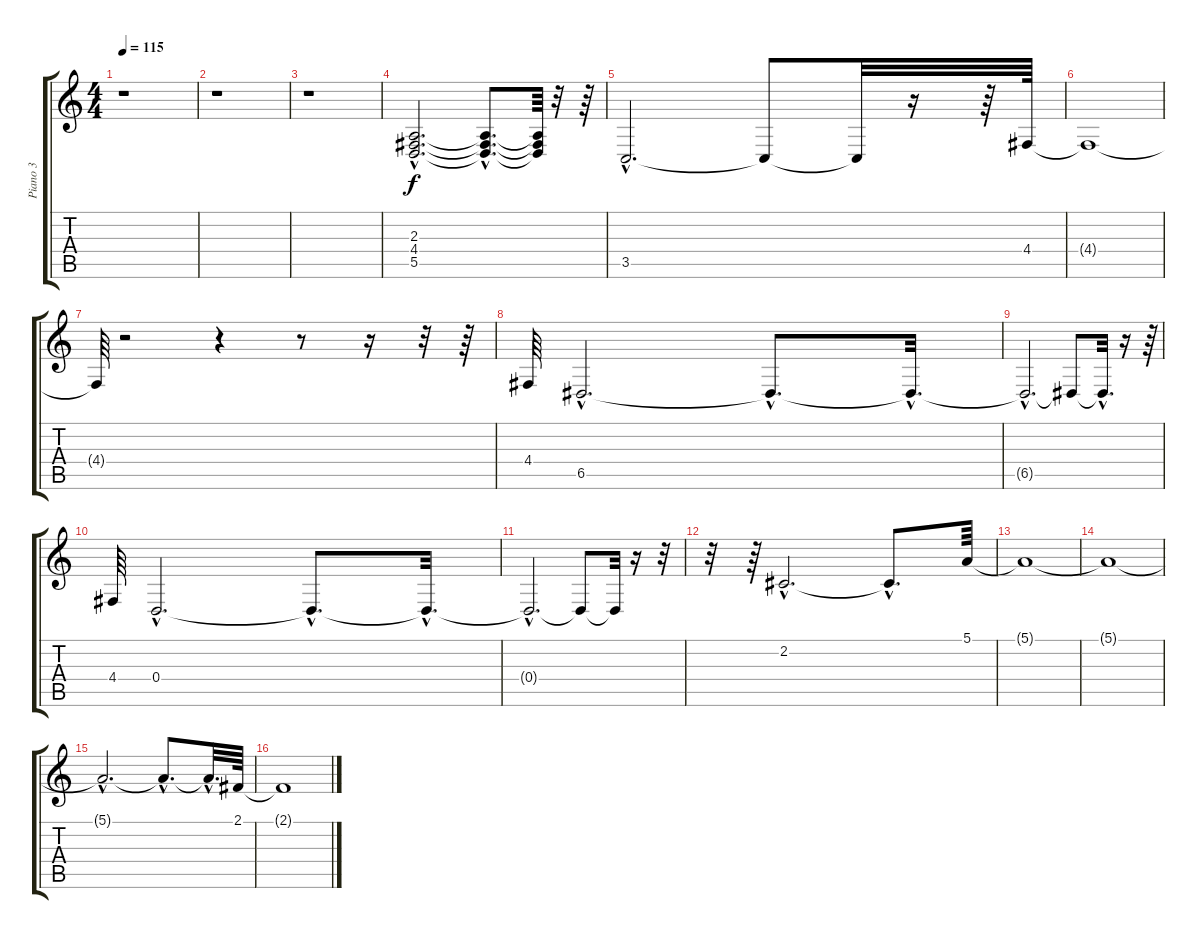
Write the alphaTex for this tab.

\track ("Piano 3" "Piano 3") {instrument acousticgrandpiano}
\staff {score tabs}
\tuning (E4 B3 G3 D3 A2 E2) {hide}
\ts (4 4)
\tempo 115
\clef g2
\ks c
r.1{dy f} |
r.1 |
r.1 |
(2.3{hac} 4.4{hac} 5.5{hac}).2{d} (2.3{hac t} 4.4{hac t} 5.5{hac t}).8{d} (2.3{t} 4.4{t} 5.5{t}).64 r.32 r.64 |
3.5{hac}.2{d} 3.5{t}.8 3.5{t}.32 r.16 r.64 4.4.64 |
4.4{t}.1 |
4.4{t}.64 r.2 r.4 r.8 r.16 r.32 r.64 |
4.4.64 6.5{hac}.2{d} 6.5{hac t}.8{d} 6.5{hac t}.32{d} |
6.5{hac t}.2{d} 6.5{t}.8 6.5{hac t}.32{d} r.16 r.64 |
4.4.64 0.4{hac}.2{d} 0.4{hac t}.8{d} 0.4{hac t}.32{d} |
0.4{hac t}.2{d} 0.4{t}.8 0.4{t}.32 r.16 r.32 |
r.32 r.64 2.2{hac}.2{d} 2.2{hac t}.8{d} 5.1.64 |
5.1{t}.1 |
5.1{t}.1 |
5.1{hac t}.2{d} 5.1{hac t}.8{d} 5.1{hac t}.32{d} 2.1.64 |
2.1{t}.1
